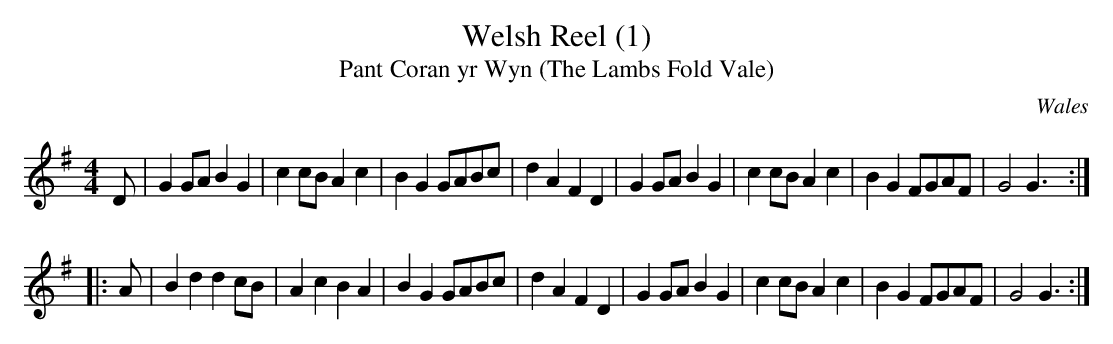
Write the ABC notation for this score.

X:1
T:Welsh Reel (1)
T:Pant Coran yr Wyn (The Lambs Fold Vale)
O:Wales
M:4/4
K:G
D|\
G2GA B2G2|c2cB A2c2|B2G2 GABc|d2A2 F2D2|\
G2GA B2G2|c2cB A2c2|B2G2 FGAF|G4 G3::
A|\
B2d2 d2cB|A2c2 B2A2|B2G2 GABc|d2A2 F2D2|\
G2GA B2G2|c2cB A2c2|B2G2 FGAF|G4 G3:|
